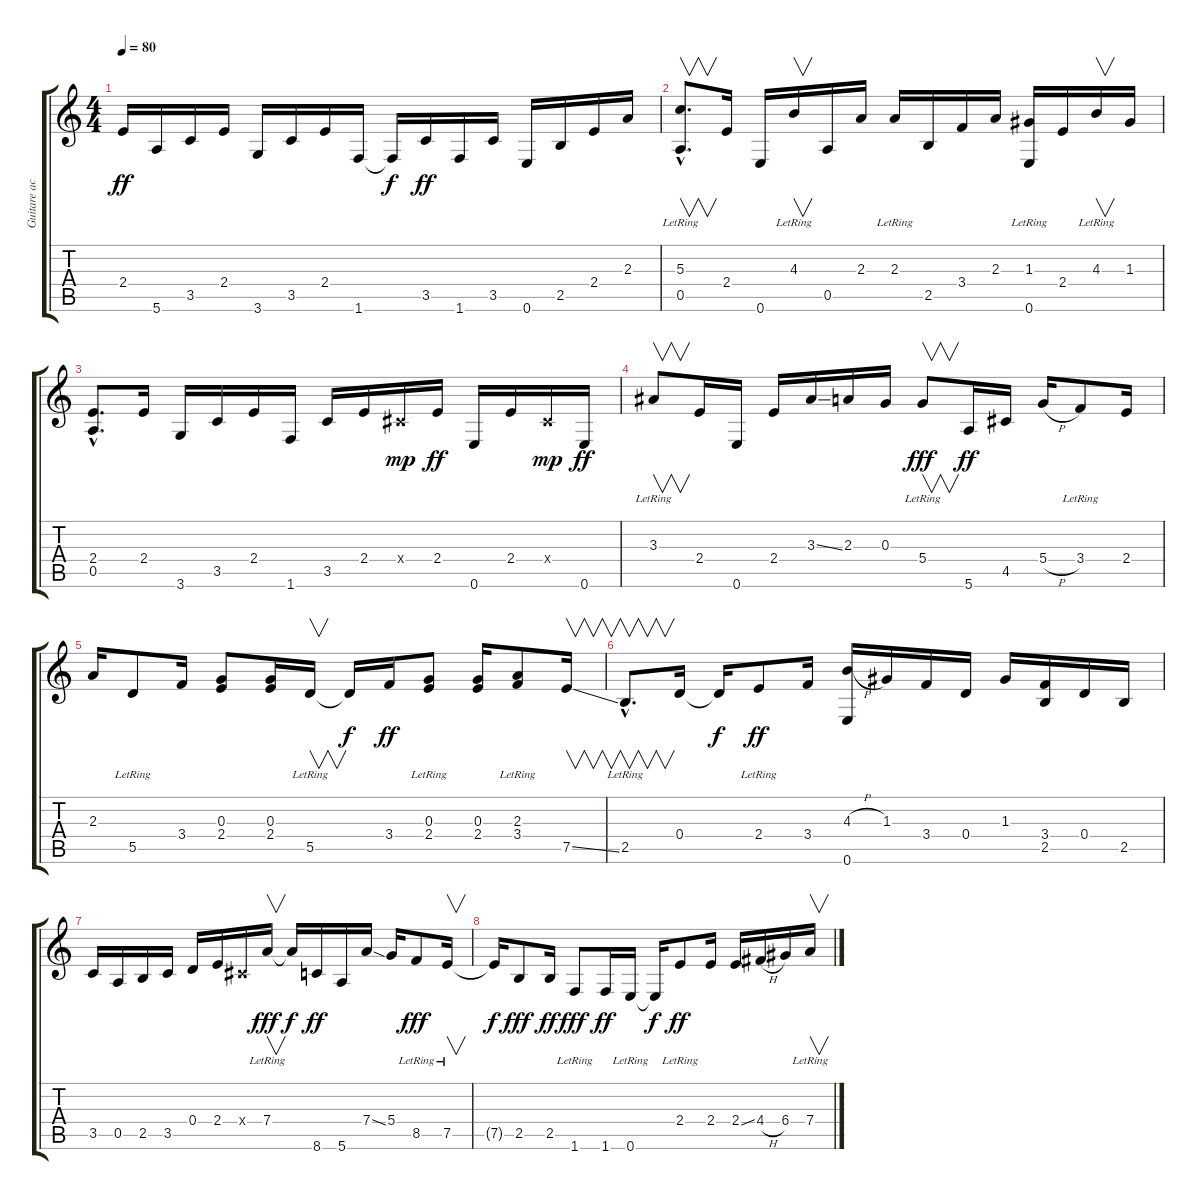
\track ("Guitare acier" "Guitare ac") {instrument acousticguitarsteel}
\staff {score tabs}
\tuning (E4 B3 G3 D3 A2 E2) {hide}
\ts (4 4)
\tempo 80
\clef g2
\ks c
2.4.16{dy ff} 5.6.16 3.5.16 2.4.16 3.6.16 3.5.16 2.4.16 1.6.16 1.6{t}.16{dy f} 3.5.16{dy ff} 1.6.16 3.5.16 0.6.16 2.5.16 2.4.16 2.3.16 |
(5.3{hac lr} 0.5{hac lr}).8{v d} 2.4.16 0.6.16 4.3{lr}.16{v} 0.5.16 2.3.16 2.3{lr}.16 2.5.16 3.4.16 2.3.16 (1.3{lr} 0.6).16 2.4.16 4.3{lr}.16{v} 1.3.16 |
(2.4{hac} 0.5{hac}).8{d} 2.4.16 3.6.16 3.5.16 2.4.16 1.6.16 3.5.16 2.4.16 -1.4{x}.16{dy mp} 2.4.16{dy ff} 0.6.16 2.4.16 -1.4{x}.16{dy mp} 0.6.16{dy ff} |
3.3{lr}.8{v} 2.4.16 0.6.16 2.4.16 3.3{ss}.16 2.3.16 0.3.16 5.4{lr}.8{v dy fff} 5.6.16{dy ff} 4.5.16 5.4{h}.16 3.4{lr}.8 2.4.16 |
2.3.16 5.5{lr}.8 3.4.16 (0.3 2.4).8 (0.3 2.4).16 5.5{lr}.16{v} 5.5{t}.16{dy f} 3.4.16{dy ff} (0.3 2.4{lr}).8 (0.3 2.4).16 (2.3 3.4{lr}).8 7.5{ss}.16{v} |
2.5{hac lr}.8{v d} 0.4.16 0.4{t}.16{dy f} 2.4{lr}.8{dy ff} 3.4.16 (4.3{h} 0.6).16 1.3.16 3.4.16 0.4.16 1.3.16 (3.4 2.5).16 0.4.16 2.5.16 |
3.5.16 0.5.16 2.5.16 3.5.16 0.4.16 2.4.16 -1.4{x}.16 7.4{lr}.16{v dy fff} 7.4{t}.16{dy f} 8.6.16{dy ff} 5.6.16 7.4{ss}.16 5.4.16 8.5{lr}.8{dy fff} 7.5{lr}.16{v} |
7.5{t}.16{dy f} 2.5.8{dy fff} 2.5.16{dy ff} 1.6{lr}.8{dy fff} 1.6.16{dy ff} 0.6{lr}.16 0.6{t}.16{dy f} 2.4{lr}.8{dy ff} 2.4.16 2.4{ss}.16 4.4{h}.16 6.4.16 7.4{lr}.16{v}
